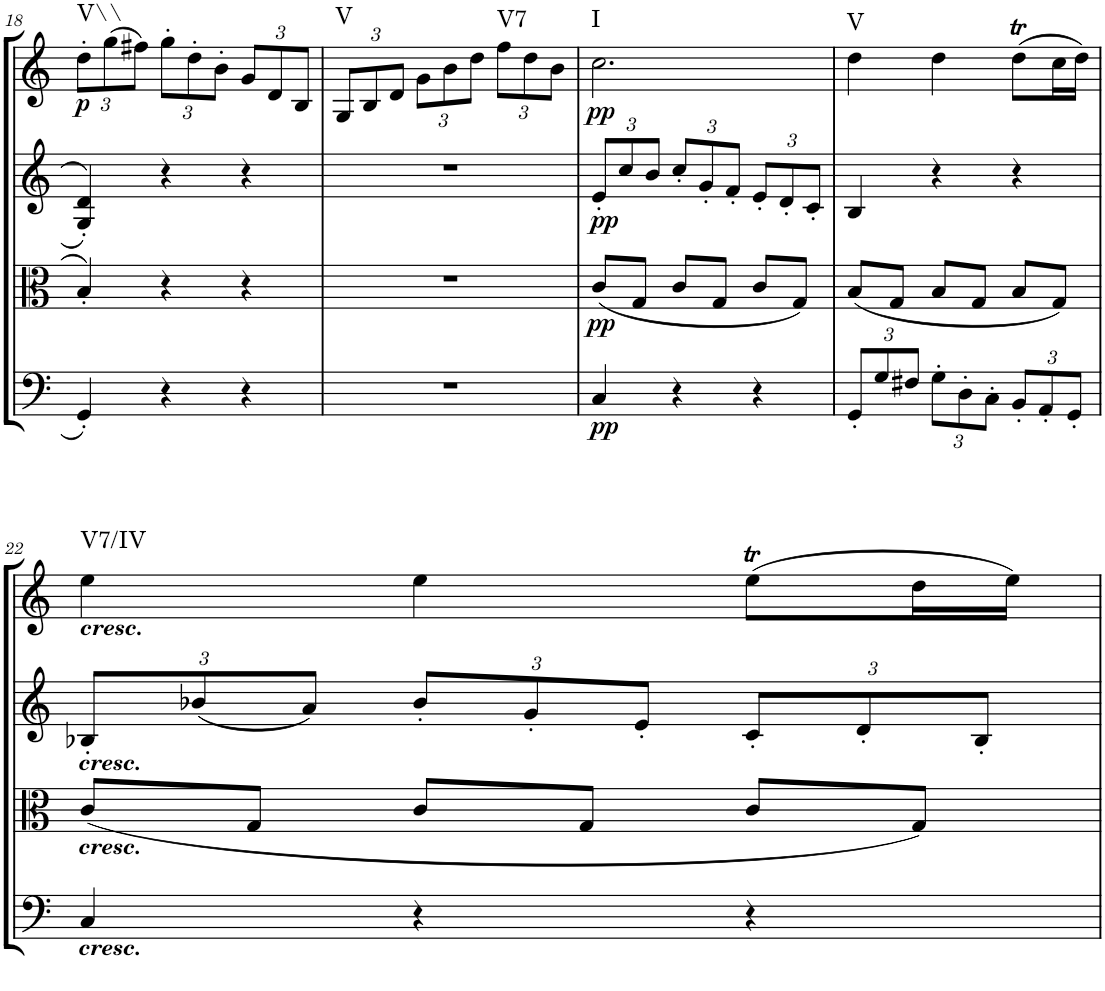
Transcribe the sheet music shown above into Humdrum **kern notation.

**kern	**dynam	**kern	**dynam	**kern	**dynam	**kern	**dynam	**harte
*part4	*part4	*part3	*part3	*part2	*part2	*part1	*part1	*part1
*staff4	*staff4	*staff3	*staff3	*staff2	*staff2	*staff1	*staff1	*
*I"Cello	*	*I"Viola	*	*I"2nd Violin	*	*I"1st Violin	*	*
*	*	*I'Vla	*	*I'Vln	*	*I'Vln	*	*
!!LO:PB:g=z
*clefF4	*	*clefC3	*	*clefG2	*	*clefG2	*	*
*k[]	*	*k[]	*	*k[]	*	*k[]	*	*
*C:	*	*C:	*	*C:	*	*C:	*	*
*M3/4	*	*M3/4	*	*M3/4	*	*M3/4	*	*
*	*	*	*	*	*	*Xbrackettup	*	*
=18	=18	=18	=18	=18	=18	=18	=18	=18
!	!	!	!	!	!	!	!LO:DY:b	!LO:H:kt=V\\
4GG'/	.	4B'/	.	4G/' 4d/'	.	12dd'\L	p	N
.	.	.	.	.	.	(12gg\	.	.
.	.	.	.	.	.	12ff#X\J)	.	.
4r	.	4r	.	4r	.	12gg'\L	.	.
.	.	.	.	.	.	12dd'\	.	.
.	.	.	.	.	.	12b'\J	.	.
4r	.	4r	.	4r	.	12g/L	.	.
.	.	.	.	.	.	12d/	.	.
.	.	.	.	.	.	12B/J	.	.
=19	=19	=19	=19	=19	=19	=19	=19	=19
!	!	!	!	!	!	!	!	!LO:H:kt=V
2.r	.	2.r	.	2.r	.	12G/L	.	N
.	.	.	.	.	.	12B/	.	.
.	.	.	.	.	.	12d/J	.	.
.	.	.	.	.	.	12g\L	.	.
.	.	.	.	.	.	12b\	.	.
.	.	.	.	.	.	12dd\J	.	.
!	!	!	!	!	!	!	!	!LO:H:kt=V7
.	.	.	.	.	.	12ff\L	.	N
.	.	.	.	.	.	12dd\	.	.
.	.	.	.	.	.	12b\J	.	.
=20	=20	=20	=20	=20	=20	=20	=20	=20
*	*	*	*	*Xbrackettup	*	*	*	*
!	!LO:DY:b	!	!LO:DY:b	!	!LO:DY:b	!	!LO:DY:b	!LO:H:kt=I
4C/	pp	(8c/L	pp	12e'/L	pp	2.cc\	pp	N
.	.	.	.	12cc/	.	.	.	.
.	.	8G/J	.	.	.	.	.	.
.	.	.	.	12b/J	.	.	.	.
4r	.	8c/L	.	12cc'/L	.	.	.	.
.	.	.	.	12g'/	.	.	.	.
.	.	8G/J	.	.	.	.	.	.
.	.	.	.	12f'/J	.	.	.	.
4r	.	8c/L	.	12e'/L	.	.	.	.
.	.	.	.	12d'/	.	.	.	.
.	.	8G/J)	.	.	.	.	.	.
.	.	.	.	12c'/J	.	.	.	.
=21	=21	=21	=21	=21	=21	=21	=21	=21
*Xbrackettup	*	*	*	*	*	*	*	*
!	!	!	!	!	!	!	!	!LO:H:kt=V
12GG'/L	.	(8B/L	.	4B/	.	4dd\	.	N
12G/	.	.	.	.	.	.	.	.
.	.	8G/J	.	.	.	.	.	.
12F#X/J	.	.	.	.	.	.	.	.
12G'\L	.	8B/L	.	4r	.	4dd\	.	.
12D'\	.	.	.	.	.	.	.	.
.	.	8G/J	.	.	.	.	.	.
12C'\J	.	.	.	.	.	.	.	.
12BB'/L	.	8B/L	.	4r	.	(8ddT\L	.	.
12AA'/	.	.	.	.	.	.	.	.
.	.	8G/J)	.	.	.	16cc\L	.	.
12GG'/J	.	.	.	.	.	.	.	.
.	.	.	.	.	.	16dd\JJ)	.	.
!!LO:LB:g=z
=22	=22	=22	=22	=22	=22	=22	=22	=22
!	!	!	!	!	!	!LO:TX:b:Bi:t=cresc.	!	!
!	!	!	!	!LO:TX:b:Bi:t=cresc.	!	!	!	!
!	!	!LO:TX:b:Bi:t=cresc.	!	!	!	!	!	!
!LO:TX:b:Bi:t=cresc.	!	!	!	!	!	!	!	!LO:H:kt=V7/IV
4C/	.	(8c/L	.	12B-X'/L	.	4ee\	.	N
.	.	.	.	(12b-X/	.	.	.	.
.	.	8G/J	.	.	.	.	.	.
.	.	.	.	12a/J)	.	.	.	.
4r	.	8c/L	.	12b-'/L	.	4ee\	.	.
.	.	.	.	12g'/	.	.	.	.
.	.	8G/J	.	.	.	.	.	.
.	.	.	.	12e'/J	.	.	.	.
4r	.	8c/L	.	12c'/L	.	(8eet\L	.	.
.	.	.	.	12d'/	.	.	.	.
.	.	8G/J)	.	.	.	16dd\L	.	.
.	.	.	.	12B-'/J	.	.	.	.
.	.	.	.	.	.	16ee\JJ)	.	.
=	=	=	=	=	=	=	=	=
*-	*-	*-	*-	*-	*-	*-	*-	*-
